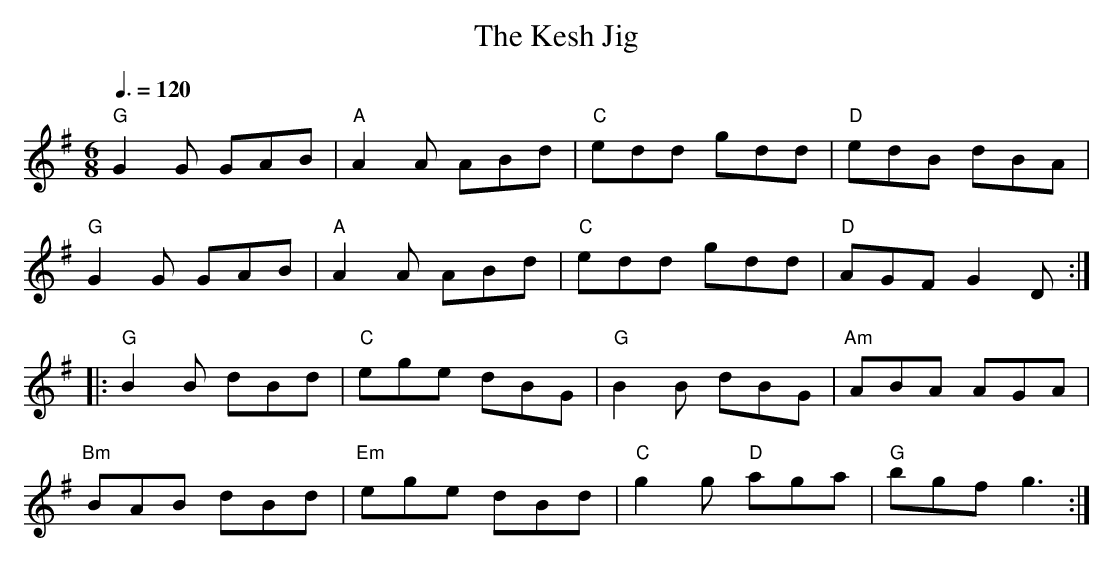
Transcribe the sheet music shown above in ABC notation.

X:1
T:The Kesh Jig
M:6/8
Q:3/8=120
K:G
"G"G2G GAB|"A"A2A ABd|"C"edd gdd|"D"edB dBA|
"G"G2G GAB|"A"A2A ABd|"C"edd gdd|"D"AGF G2D:|
|:"G"B2B dBd|"C"ege dBG|"G"B2B dBG|"Am"ABA AGA|
"Bm"BAB dBd|"Em"ege dBd|"C"g2g "D"aga|"G"bgf g3:|
